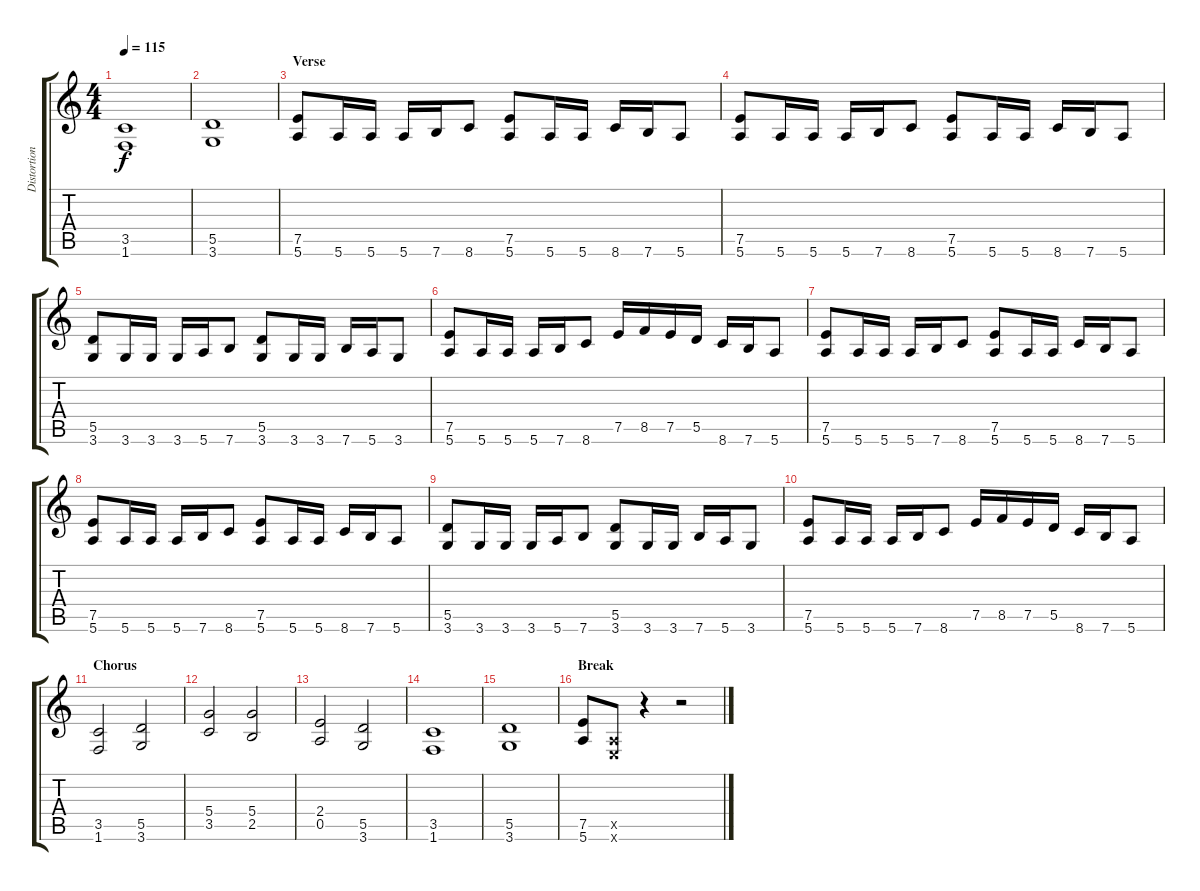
\track ("Distortion" "Distortion") {instrument distortionguitar}
\staff {score tabs}
\tuning (E4 B3 G3 D3 A2 E2) {hide}
\ts (4 4)
\tempo 115
\clef g2
\ks c
(3.5 1.6).1{dy f} |
(5.5 3.6).1 |
\section ("" "Verse")
(7.5 5.6).8 5.6.16 5.6.16 5.6.16 7.6.16 8.6.8 (7.5 5.6).8 5.6.16 5.6.16 8.6.16 7.6.16 5.6.8 |
(7.5 5.6).8 5.6.16 5.6.16 5.6.16 7.6.16 8.6.8 (7.5 5.6).8 5.6.16 5.6.16 8.6.16 7.6.16 5.6.8 |
(5.5 3.6).8 3.6.16 3.6.16 3.6.16 5.6.16 7.6.8 (5.5 3.6).8 3.6.16 3.6.16 7.6.16 5.6.16 3.6.8 |
(7.5 5.6).8 5.6.16 5.6.16 5.6.16 7.6.16 8.6.8 7.5.16 8.5.16 7.5.16 5.5.16 8.6.16 7.6.16 5.6.8 |
(7.5 5.6).8 5.6.16 5.6.16 5.6.16 7.6.16 8.6.8 (7.5 5.6).8 5.6.16 5.6.16 8.6.16 7.6.16 5.6.8 |
(7.5 5.6).8 5.6.16 5.6.16 5.6.16 7.6.16 8.6.8 (7.5 5.6).8 5.6.16 5.6.16 8.6.16 7.6.16 5.6.8 |
(5.5 3.6).8 3.6.16 3.6.16 3.6.16 5.6.16 7.6.8 (5.5 3.6).8 3.6.16 3.6.16 7.6.16 5.6.16 3.6.8 |
(7.5 5.6).8 5.6.16 5.6.16 5.6.16 7.6.16 8.6.8 7.5.16 8.5.16 7.5.16 5.5.16 8.6.16 7.6.16 5.6.8 |
\section ("" "Chorus")
(3.5 1.6).2 (5.5 3.6).2 |
(5.4 3.5).2 (5.4 2.5).2 |
(2.4 0.5).2 (5.5 3.6).2 |
(3.5 1.6).1 |
(5.5 3.6).1 |
\section ("" "Break")
(7.5 5.6).8 (0.5{x} 0.6{x}).8 r.4 r.2
